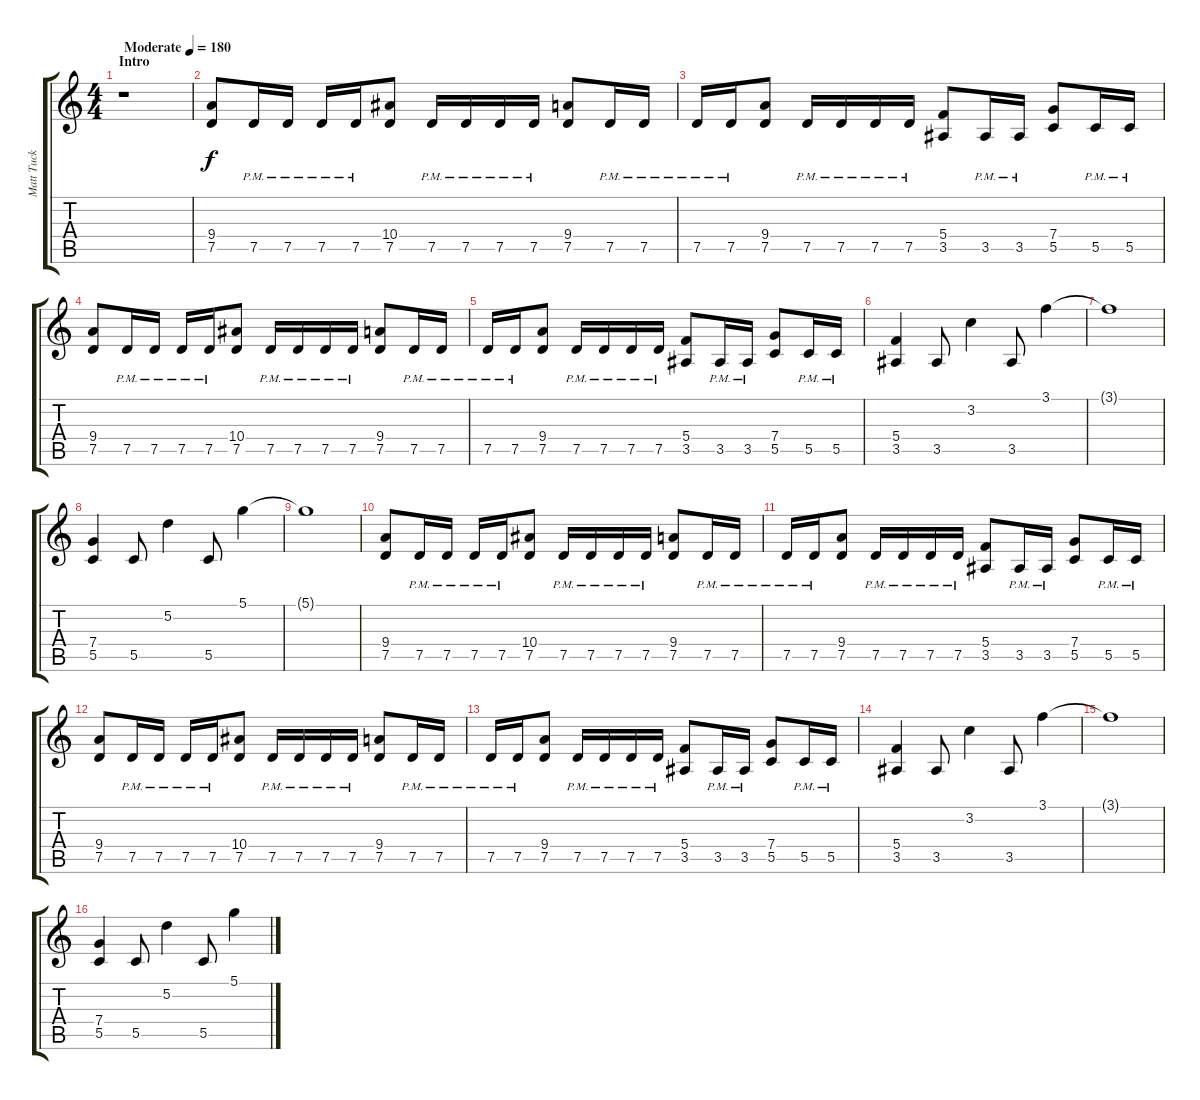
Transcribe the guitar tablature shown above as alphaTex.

\track ("Matt Tuck" "Matt Tuck") {instrument distortionguitar}
\staff {score tabs}
\tuning (D4 A3 F3 C3 G2 C2) {hide}
\ts (4 4)
\section ("" "Intro")
\tempo (180 "Moderate")
\clef g2
\ks c
r.1{dy f instrument distortionguitar} |
(9.4 7.5).8 7.5{pm}.16 7.5{pm}.16 7.5{pm}.16 7.5{pm}.16 (10.4 7.5).8 7.5{pm}.16 7.5{pm}.16 7.5{pm}.16 7.5{pm}.16 (9.4 7.5).8 7.5{pm}.16 7.5{pm}.16 |
7.5{pm}.16 7.5{pm}.16 (9.4 7.5).8 7.5{pm}.16 7.5{pm}.16 7.5{pm}.16 7.5{pm}.16 (5.4 3.5).8 3.5{pm}.16 3.5{pm}.16 (7.4 5.5).8 5.5{pm}.16 5.5{pm}.16 |
(9.4 7.5).8 7.5{pm}.16 7.5{pm}.16 7.5{pm}.16 7.5{pm}.16 (10.4 7.5).8 7.5{pm}.16 7.5{pm}.16 7.5{pm}.16 7.5{pm}.16 (9.4 7.5).8 7.5{pm}.16 7.5{pm}.16 |
7.5{pm}.16 7.5{pm}.16 (9.4 7.5).8 7.5{pm}.16 7.5{pm}.16 7.5{pm}.16 7.5{pm}.16 (5.4 3.5).8 3.5{pm}.16 3.5{pm}.16 (7.4 5.5).8 5.5{pm}.16 5.5{pm}.16 |
(5.4 3.5).4 3.5.8 3.2.4 3.5.8 3.1.4 |
3.1{t}.1 |
(7.4 5.5).4 5.5.8 5.2.4 5.5.8 5.1.4 |
5.1{t}.1 |
(9.4 7.5).8 7.5{pm}.16 7.5{pm}.16 7.5{pm}.16 7.5{pm}.16 (10.4 7.5).8 7.5{pm}.16 7.5{pm}.16 7.5{pm}.16 7.5{pm}.16 (9.4 7.5).8 7.5{pm}.16 7.5{pm}.16 |
7.5{pm}.16 7.5{pm}.16 (9.4 7.5).8 7.5{pm}.16 7.5{pm}.16 7.5{pm}.16 7.5{pm}.16 (5.4 3.5).8 3.5{pm}.16 3.5{pm}.16 (7.4 5.5).8 5.5{pm}.16 5.5{pm}.16 |
(9.4 7.5).8 7.5{pm}.16 7.5{pm}.16 7.5{pm}.16 7.5{pm}.16 (10.4 7.5).8 7.5{pm}.16 7.5{pm}.16 7.5{pm}.16 7.5{pm}.16 (9.4 7.5).8 7.5{pm}.16 7.5{pm}.16 |
7.5{pm}.16 7.5{pm}.16 (9.4 7.5).8 7.5{pm}.16 7.5{pm}.16 7.5{pm}.16 7.5{pm}.16 (5.4 3.5).8 3.5{pm}.16 3.5{pm}.16 (7.4 5.5).8 5.5{pm}.16 5.5{pm}.16 |
(5.4 3.5).4 3.5.8 3.2.4 3.5.8 3.1.4 |
3.1{t}.1 |
(7.4 5.5).4 5.5.8 5.2.4 5.5.8 5.1.4
